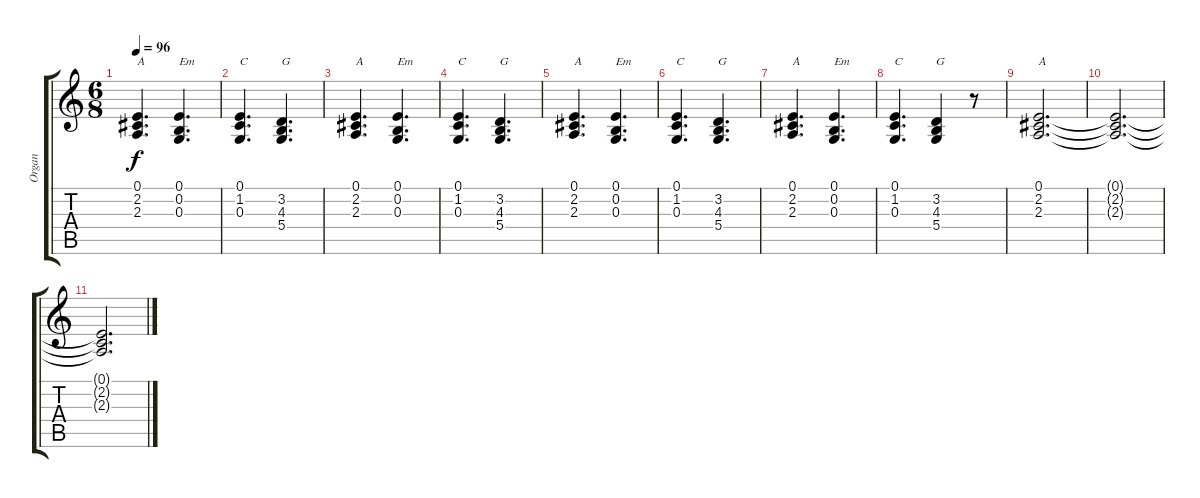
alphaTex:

\track ("Organ" "Organ") {instrument drawbarorgan}
\staff {score tabs}
\tuning (E4 B3 G3 D3 A2 E2) {hide}
\ts (6 8)
\tempo 96
\clef g2
\ks c
(0.1 2.2 2.3).4{d txt "A" dy f} (0.1 0.2 0.3).4{d txt "Em"} |
(0.1 1.2 0.3).4{d txt "C"} (3.2 4.3 5.4).4{d txt "G"} |
(0.1 2.2 2.3).4{d txt "A"} (0.1 0.2 0.3).4{d txt "Em"} |
(0.1 1.2 0.3).4{d txt "C"} (3.2 4.3 5.4).4{d txt "G"} |
(0.1 2.2 2.3).4{d txt "A"} (0.1 0.2 0.3).4{d txt "Em"} |
(0.1 1.2 0.3).4{d txt "C"} (3.2 4.3 5.4).4{d txt "G"} |
(0.1 2.2 2.3).4{d txt "A"} (0.1 0.2 0.3).4{d txt "Em"} |
(0.1 1.2 0.3).4{d txt "C"} (3.2 4.3 5.4).4{txt "G"} r.8 |
(0.1 2.2 2.3).2{d txt "A"} |
(0.1{t} 2.2{t} 2.3{t}).2{d} |
(0.1{t} 2.2{t} 2.3{t}).2{d}
